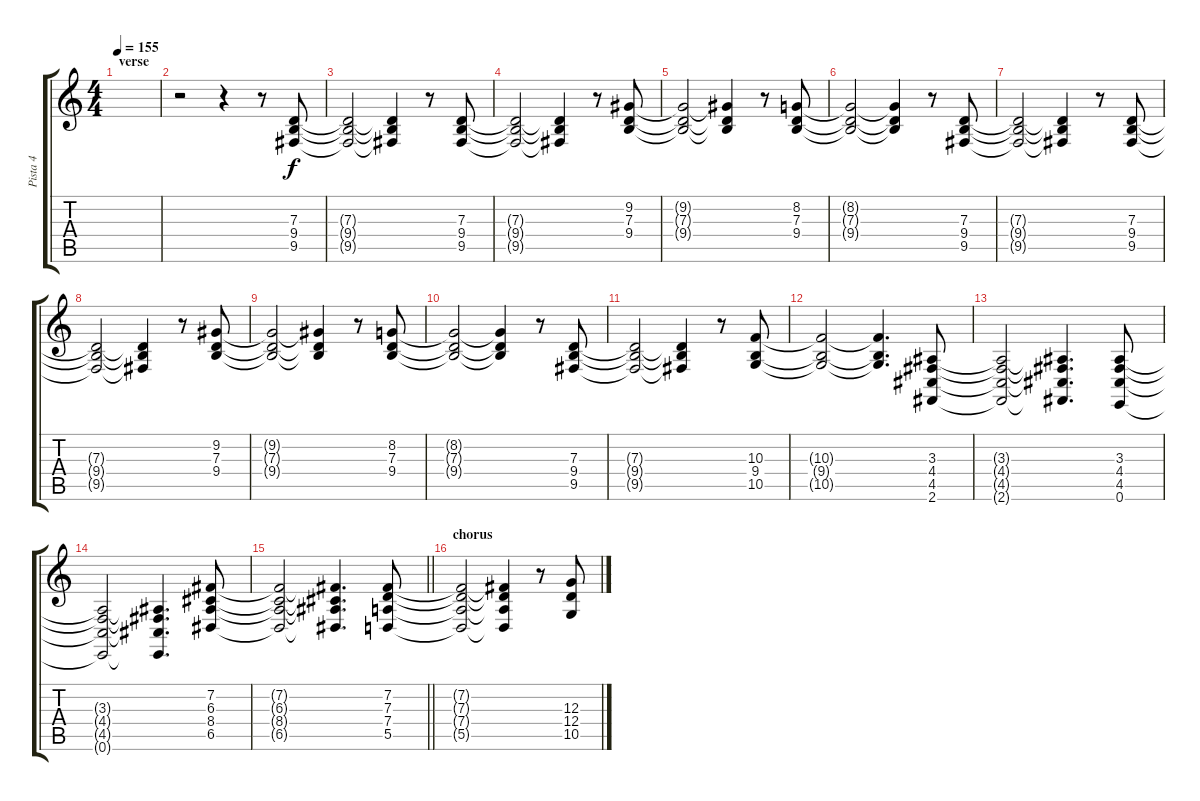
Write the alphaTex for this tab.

\track ("Pista 4" "Pista 4") {instrument drawbarorgan}
\staff {score tabs}
\tuning (E4 B3 G3 D3 A2 E2) {hide}
\ts (4 4)
\section ("" "verse")
\tempo 155
\clef g2
\ks c
|
r.2{volume 8 instrument drawbarorgan} r.4 r.8 (7.3 9.4 9.5).8 |
(7.3{t} 9.4{t} 9.5{t}).2 (7.3{t} 9.4{t} 9.5{t}).4 r.8 (7.3 9.4 9.5).8 |
(7.3{t} 9.4{t} 9.5{t}).2 (7.3{t} 9.4{t} 9.5{t}).4 r.8 (9.2 7.3 9.4).8 |
(9.2{t} 7.3{t} 9.4{t}).2 (9.2{t} 7.3{t} 9.4{t}).4 r.8 (8.2 7.3 9.4).8 |
(8.2{t} 7.3{t} 9.4{t}).2 (8.2{t} 7.3{t} 9.4{t}).4 r.8 (7.3 9.4 9.5).8 |
(7.3{t} 9.4{t} 9.5{t}).2 (7.3{t} 9.4{t} 9.5{t}).4 r.8 (7.3 9.4 9.5).8 |
(7.3{t} 9.4{t} 9.5{t}).2 (7.3{t} 9.4{t} 9.5{t}).4 r.8 (9.2 7.3 9.4).8 |
(9.2{t} 7.3{t} 9.4{t}).2 (9.2{t} 7.3{t} 9.4{t}).4 r.8 (8.2 7.3 9.4).8 |
(8.2{t} 7.3{t} 9.4{t}).2 (8.2{t} 7.3{t} 9.4{t}).4 r.8 (7.3 9.4 9.5).8 |
(7.3{t} 9.4{t} 9.5{t}).2 (7.3{t} 9.4{t} 9.5{t}).4 r.8 (10.3 9.4 10.5).8 |
(10.3{t} 9.4{t} 10.5{t}).2 (10.3{t} 9.4{t} 10.5{t}).4{d} (3.3 4.4 4.5 2.6).8 |
(3.3{t} 4.4{t} 4.5{t} 2.6{t}).2 (3.3{t} 4.4{t} 4.5{t} 2.6{t}).4{d} (3.3 4.4 4.5 0.6).8 |
(3.3{t} 4.4{t} 4.5{t} 0.6{t}).2 (3.3{t} 4.4{t} 4.5{t} 0.6{t}).4{d} (7.2 6.3 8.4 6.5).8 |
\barLineRight lightlight
(7.2{t} 6.3{t} 8.4{t} 6.5{t}).2 (7.2{t} 6.3{t} 8.4{t} 6.5{t}).4{d} (7.2 7.3 7.4 5.5).8 |
\section ("" "chorus")
(7.2{t} 7.3{t} 7.4{t} 5.5{t}).2{volume 10 instrument drawbarorgan} (7.2{t} 7.3{t} 7.4{t} 5.5{t}).4 r.8 (12.3 12.4 10.5).8
